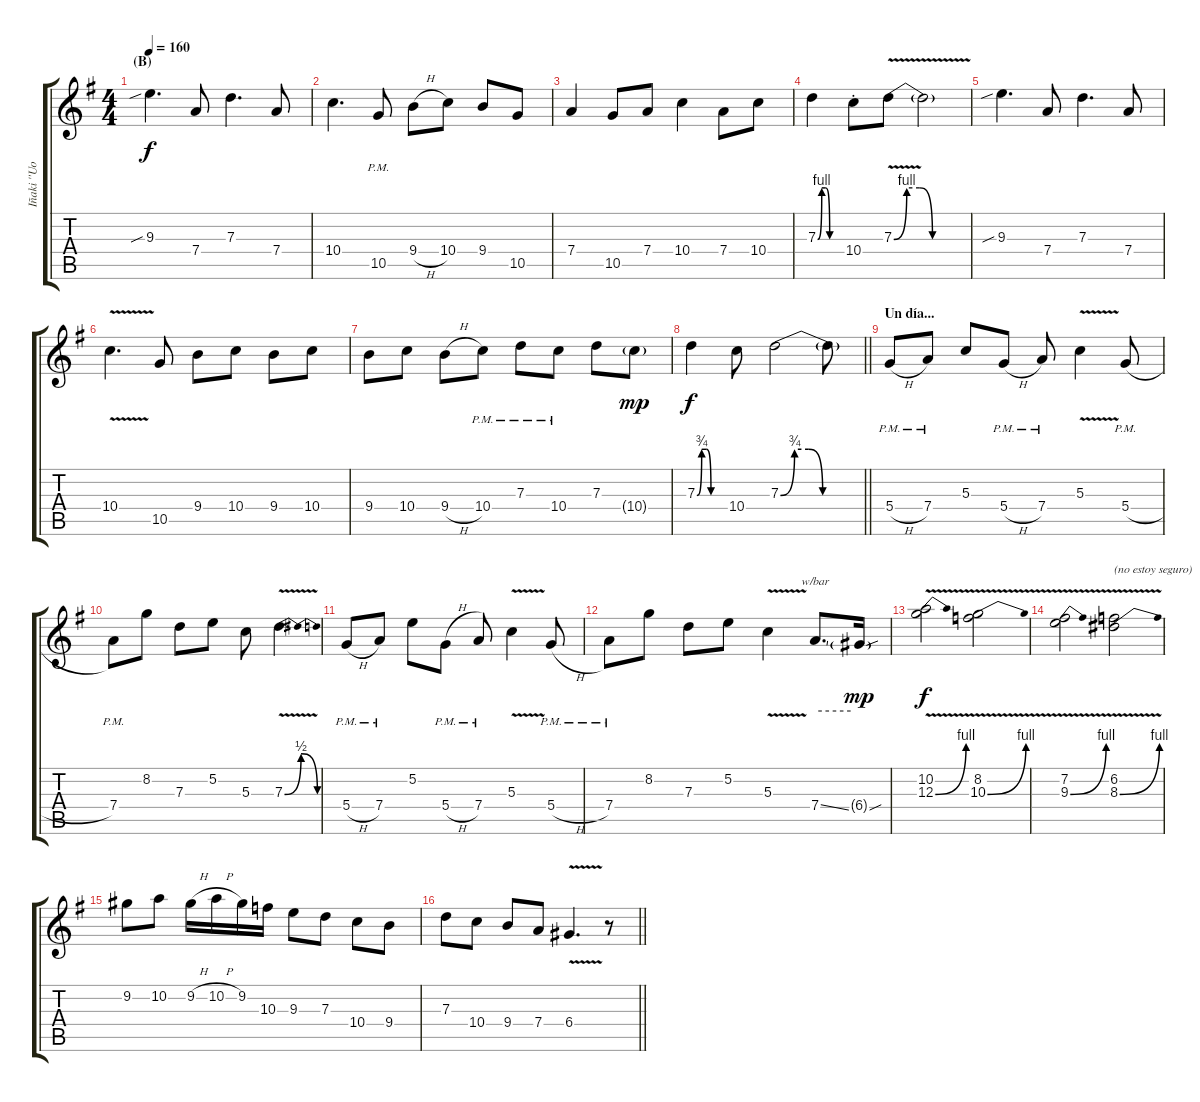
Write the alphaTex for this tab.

\track ("Iñaki ''Uoho'' Antón - Guitarra" "Iñaki ''Uo") {instrument distortionguitar}
\staff {score tabs}
\tuning (E4 B3 G3 D3 A2 E2) {hide}
\ts (4 4)
\section ("" "(B)")
\tempo 160
\clef g2
\ks eminor
9.3{sib}.4{d dy f} 7.4.8 7.3.4{d} 7.4.8 |
10.4.4{d} 10.5{pm}.8 9.4{h}.8 10.4.8 9.4.8 10.5.8 |
7.4.4 10.5.8 7.4.8 10.4.4 7.4.8 10.4.8 |
7.3{be (custom 0 0 10 4 20 4 30 0 60 0)}.4 10.4{st}.8 7.3{be (custom 0 0 10 4 20 4 30 0 60 0) v}.8 7.3{t}.2 |
9.3{sib}.4{d} 7.4.8 7.3.4{d} 7.4.8 |
10.4{v}.4{d} 10.5.8 9.4.8 10.4.8 9.4.8 10.4.8 |
9.4.8 10.4.8 9.4{h}.8 10.4{pm}.8 7.3{pm}.8 10.4{pm}.8 7.3.8 10.4{g}.8{dy mp} |
\barLineRight lightlight
7.3{be (custom 0 0 10 3 20 3 30 0 60 0)}.4{dy f} 10.4.8 7.3{be (custom 0 0 10 3 20 3 30 0 60 0)}.2 7.3{t}.8 |
\section ("" "Un día...")
5.4{h pm}.8 7.4{pm}.8 5.3.8 5.4{h pm}.8 7.4{pm}.8 5.3{v}.4 5.4{h pm}.8 |
7.4{pm}.8 8.2.8 7.3.8 5.2.8 5.3.8 7.3{be (bendrelease 0 0 15 2 45 2 60 0) v}.4{d} |
5.4{h pm}.8 7.4{pm}.8 5.2.8 5.4{h pm}.8 7.4{pm}.8 5.3{v}.4 5.4{h pm}.8 |
7.4{pm}.8 8.2.8 7.3.8 5.2.8 5.3{v}.4 7.4{ss}.8{d tbe (hold default 0 0 60 0)} 6.4{sou g}.16{dy mp} |
(10.2 12.3{be (bend 0 0 60 4) v}).2{dy f} (8.2 10.3{be (bend 0 0 60 4) v}).2 |
(7.2 9.3{be (bend 0 0 60 4) v}).2 (6.2 8.3{be (bend 0 0 60 4) v}).2{txt "(no estoy seguro)"} |
9.2.8 10.2.8 9.2{h}.16 10.2{h}.16 9.2.16 10.3.16 9.3.8 7.3.8 10.4.8 9.4.8 |
\barLineRight lightlight
7.3.8 10.4.8 9.4.8 7.4.8 6.4{v}.4{d} r.8
